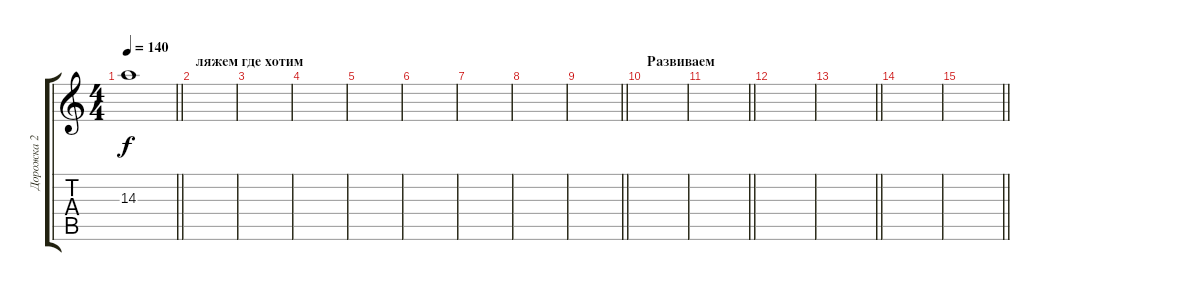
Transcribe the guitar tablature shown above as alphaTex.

\track ("Дорожка 2" "Дорожка 2") {instrument acousticguitarsteel}
\staff {score tabs}
\tuning (E4 B3 G3 D3 A2 E2) {hide}
\ts (4 4)
\tempo 140
\clef g2
\barLineRight lightlight
\ks c
14.3.1{dy f} |
\section ("" "ляжем где хотим")
|
|
|
|
|
|
|
\barLineRight lightlight
|
\section ("" "Развиваем")
|
\barLineRight lightlight
|
|
\barLineRight lightlight
|
|
\barLineRight lightlight
